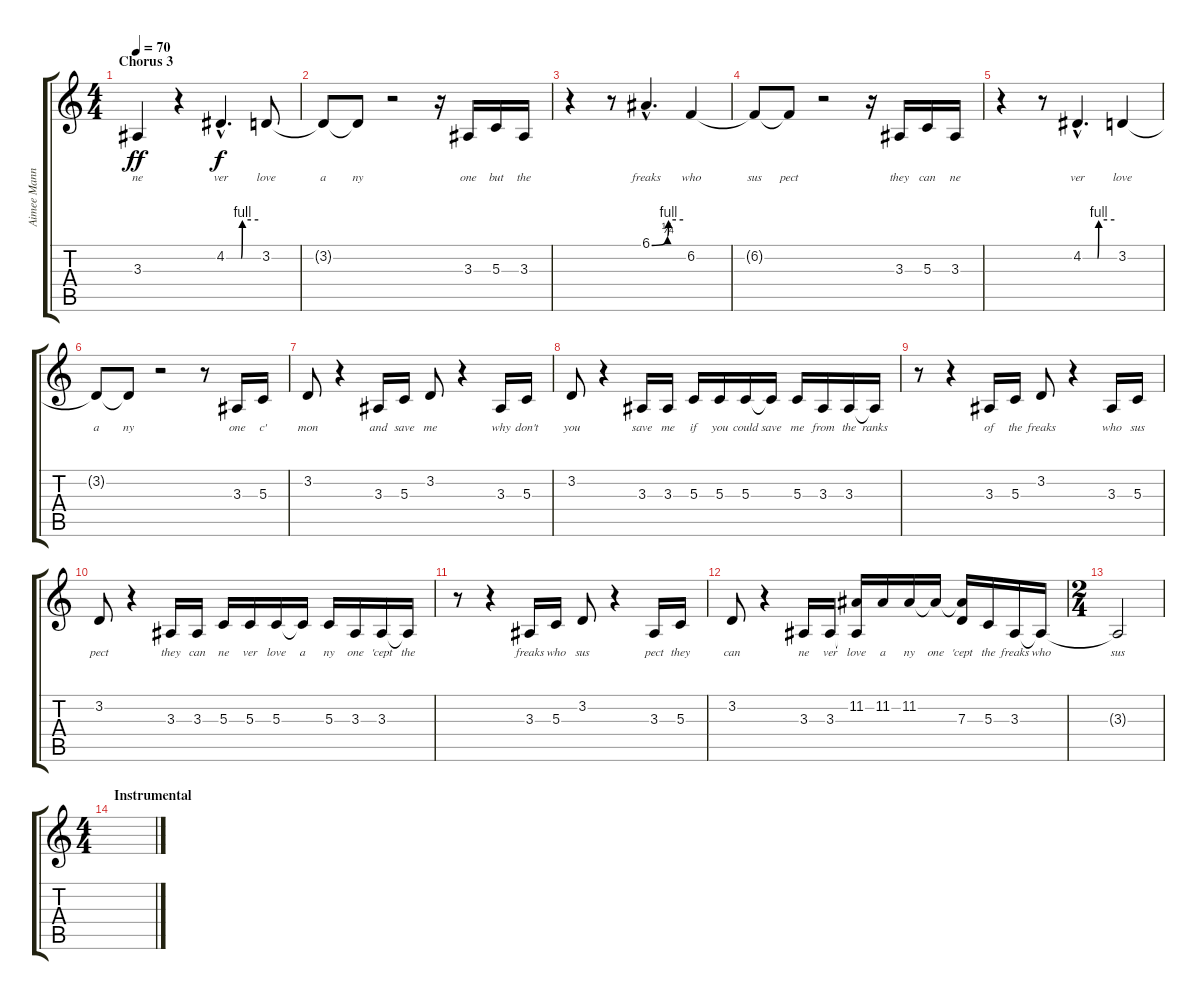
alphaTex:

\track ("Aimee Mann" "Aimee Mann") {instrument lead8bassandlead}
\staff {score tabs}
\tuning (E4 B3 G3 D3 A2 E2) {hide}
\ts (4 4)
\section ("" "Chorus 3")
\tempo 70
\clef g2
\ks c
3.3.4{lyrics (0 "ne") lyrics (1 "") lyrics (2 "") lyrics (3 "") lyrics (4 "") dy ff} r.4 4.2{be (custom 0 0 28 0 30 4 60 4) hac}.4{d lyrics (0 "ver") lyrics (1 "") lyrics (2 "") lyrics (3 "") lyrics (4 "") dy f} 3.2.8{lyrics (0 "love") lyrics (1 "") lyrics (2 "") lyrics (3 "") lyrics (4 "")} |
3.2{t}.8{lyrics (0 "a") lyrics (1 "") lyrics (2 "") lyrics (3 "") lyrics (4 "")} 3.2{t}.8{lyrics (0 "ny") lyrics (1 "") lyrics (2 "") lyrics (3 "") lyrics (4 "")} r.2 r.16 3.3.16{lyrics (0 "one") lyrics (1 "") lyrics (2 "") lyrics (3 "") lyrics (4 "")} 5.3.16{lyrics (0 "but") lyrics (1 "") lyrics (2 "") lyrics (3 "") lyrics (4 "")} 3.3.16{lyrics (0 "the") lyrics (1 "") lyrics (2 "") lyrics (3 "") lyrics (4 "")} |
r.4 r.8 6.1{be (custom 0 0 30 1 32 4 60 4) hac}.4{d lyrics (0 "freaks") lyrics (1 "") lyrics (2 "") lyrics (3 "") lyrics (4 "")} 6.2.4{lyrics (0 "who") lyrics (1 "") lyrics (2 "") lyrics (3 "") lyrics (4 "")} |
6.2{t}.8{lyrics (0 "sus") lyrics (1 "") lyrics (2 "") lyrics (3 "") lyrics (4 "")} 6.2{t}.8{lyrics (0 "pect") lyrics (1 "") lyrics (2 "") lyrics (3 "") lyrics (4 "")} r.2 r.16 3.3.16{lyrics (0 "they") lyrics (1 "") lyrics (2 "") lyrics (3 "") lyrics (4 "")} 5.3.16{lyrics (0 "can") lyrics (1 "") lyrics (2 "") lyrics (3 "") lyrics (4 "")} 3.3.16{lyrics (0 "ne") lyrics (1 "") lyrics (2 "") lyrics (3 "") lyrics (4 "")} |
r.4 r.8 4.2{be (custom 0 0 28 0 30 4 60 4) hac}.4{d lyrics (0 "ver") lyrics (1 "") lyrics (2 "") lyrics (3 "") lyrics (4 "")} 3.2.4{lyrics (0 "love") lyrics (1 "") lyrics (2 "") lyrics (3 "") lyrics (4 "")} |
3.2{t}.8{lyrics (0 "a") lyrics (1 "") lyrics (2 "") lyrics (3 "") lyrics (4 "")} 3.2{t}.8{lyrics (0 "ny") lyrics (1 "") lyrics (2 "") lyrics (3 "") lyrics (4 "")} r.2 r.8 3.3.16{lyrics (0 "one") lyrics (1 "") lyrics (2 "") lyrics (3 "") lyrics (4 "")} 5.3.16{lyrics (0 "c'") lyrics (1 "") lyrics (2 "") lyrics (3 "") lyrics (4 "")} |
3.2.8{lyrics (0 "mon") lyrics (1 "") lyrics (2 "") lyrics (3 "") lyrics (4 "")} r.4 3.3.16{lyrics (0 "and") lyrics (1 "") lyrics (2 "") lyrics (3 "") lyrics (4 "")} 5.3.16{lyrics (0 "save") lyrics (1 "") lyrics (2 "") lyrics (3 "") lyrics (4 "")} 3.2.8{lyrics (0 "me") lyrics (1 "") lyrics (2 "") lyrics (3 "") lyrics (4 "")} r.4 3.3.16{lyrics (0 "why") lyrics (1 "") lyrics (2 "") lyrics (3 "") lyrics (4 "")} 5.3.16{lyrics (0 "don't") lyrics (1 "") lyrics (2 "") lyrics (3 "") lyrics (4 "")} |
3.2.8{lyrics (0 "you") lyrics (1 "") lyrics (2 "") lyrics (3 "") lyrics (4 "")} r.4 3.3.16{lyrics (0 "save") lyrics (1 "") lyrics (2 "") lyrics (3 "") lyrics (4 "")} 3.3.16{lyrics (0 "me") lyrics (1 "") lyrics (2 "") lyrics (3 "") lyrics (4 "")} 5.3.16{lyrics (0 "if") lyrics (1 "") lyrics (2 "") lyrics (3 "") lyrics (4 "")} 5.3.16{lyrics (0 "you") lyrics (1 "") lyrics (2 "") lyrics (3 "") lyrics (4 "")} 5.3.16{lyrics (0 "could") lyrics (1 "") lyrics (2 "") lyrics (3 "") lyrics (4 "")} 5.3{t}.16{lyrics (0 "save") lyrics (1 "") lyrics (2 "") lyrics (3 "") lyrics (4 "")} 5.3.16{lyrics (0 "me") lyrics (1 "") lyrics (2 "") lyrics (3 "") lyrics (4 "")} 3.3.16{lyrics (0 "from") lyrics (1 "") lyrics (2 "") lyrics (3 "") lyrics (4 "")} 3.3.16{lyrics (0 "the") lyrics (1 "") lyrics (2 "") lyrics (3 "") lyrics (4 "")} 3.3{t}.16{lyrics (0 "ranks") lyrics (1 "") lyrics (2 "") lyrics (3 "") lyrics (4 "")} |
r.8 r.4 3.3.16{lyrics (0 "of") lyrics (1 "") lyrics (2 "") lyrics (3 "") lyrics (4 "")} 5.3.16{lyrics (0 "the") lyrics (1 "") lyrics (2 "") lyrics (3 "") lyrics (4 "")} 3.2.8{lyrics (0 "freaks") lyrics (1 "") lyrics (2 "") lyrics (3 "") lyrics (4 "")} r.4 3.3.16{lyrics (0 "who") lyrics (1 "") lyrics (2 "") lyrics (3 "") lyrics (4 "")} 5.3.16{lyrics (0 "sus") lyrics (1 "") lyrics (2 "") lyrics (3 "") lyrics (4 "")} |
3.2.8{lyrics (0 "pect") lyrics (1 "") lyrics (2 "") lyrics (3 "") lyrics (4 "")} r.4 3.3.16{lyrics (0 "they") lyrics (1 "") lyrics (2 "") lyrics (3 "") lyrics (4 "")} 3.3.16{lyrics (0 "can") lyrics (1 "") lyrics (2 "") lyrics (3 "") lyrics (4 "")} 5.3.16{lyrics (0 "ne") lyrics (1 "") lyrics (2 "") lyrics (3 "") lyrics (4 "")} 5.3.16{lyrics (0 "ver") lyrics (1 "") lyrics (2 "") lyrics (3 "") lyrics (4 "")} 5.3.16{lyrics (0 "love") lyrics (1 "") lyrics (2 "") lyrics (3 "") lyrics (4 "")} 5.3{t}.16{lyrics (0 "a") lyrics (1 "") lyrics (2 "") lyrics (3 "") lyrics (4 "")} 5.3.16{lyrics (0 "ny") lyrics (1 "") lyrics (2 "") lyrics (3 "") lyrics (4 "")} 3.3.16{lyrics (0 "one") lyrics (1 "") lyrics (2 "") lyrics (3 "") lyrics (4 "")} 3.3.16{lyrics (0 "'cept") lyrics (1 "") lyrics (2 "") lyrics (3 "") lyrics (4 "")} 3.3{t}.16{lyrics (0 "the") lyrics (1 "") lyrics (2 "") lyrics (3 "") lyrics (4 "")} |
r.8 r.4 3.3.16{lyrics (0 "freaks") lyrics (1 "") lyrics (2 "") lyrics (3 "") lyrics (4 "")} 5.3.16{lyrics (0 "who") lyrics (1 "") lyrics (2 "") lyrics (3 "") lyrics (4 "")} 3.2.8{lyrics (0 "sus") lyrics (1 "") lyrics (2 "") lyrics (3 "") lyrics (4 "")} r.4 3.3.16{lyrics (0 "pect") lyrics (1 "") lyrics (2 "") lyrics (3 "") lyrics (4 "")} 5.3.16{lyrics (0 "they") lyrics (1 "") lyrics (2 "") lyrics (3 "") lyrics (4 "")} |
3.2.8{lyrics (0 "can") lyrics (1 "") lyrics (2 "") lyrics (3 "") lyrics (4 "")} r.4 3.3.16{lyrics (0 "ne") lyrics (1 "") lyrics (2 "") lyrics (3 "") lyrics (4 "")} 3.3.16{lyrics (0 "ver") lyrics (1 "") lyrics (2 "") lyrics (3 "") lyrics (4 "")} (11.2 3.3{t}).16{lyrics (0 "love") lyrics (1 "") lyrics (2 "") lyrics (3 "") lyrics (4 "")} 11.2.16{lyrics (0 "a") lyrics (1 "") lyrics (2 "") lyrics (3 "") lyrics (4 "")} 11.2.16{lyrics (0 "ny") lyrics (1 "") lyrics (2 "") lyrics (3 "") lyrics (4 "")} 11.2{t}.16{lyrics (0 "one") lyrics (1 "") lyrics (2 "") lyrics (3 "") lyrics (4 "")} (11.2{t} 7.3).16{lyrics (0 "'cept") lyrics (1 "") lyrics (2 "") lyrics (3 "") lyrics (4 "")} 5.3.16{lyrics (0 "the") lyrics (1 "") lyrics (2 "") lyrics (3 "") lyrics (4 "")} 3.3.16{lyrics (0 "freaks") lyrics (1 "") lyrics (2 "") lyrics (3 "") lyrics (4 "")} 3.3{t}.16{lyrics (0 "who") lyrics (1 "") lyrics (2 "") lyrics (3 "") lyrics (4 "")} |
\ts (2 4)
3.3{t}.2{lyrics (0 "sus") lyrics (1 "") lyrics (2 "") lyrics (3 "") lyrics (4 "")} |
\ts (4 4)
\section ("" "Instrumental")
